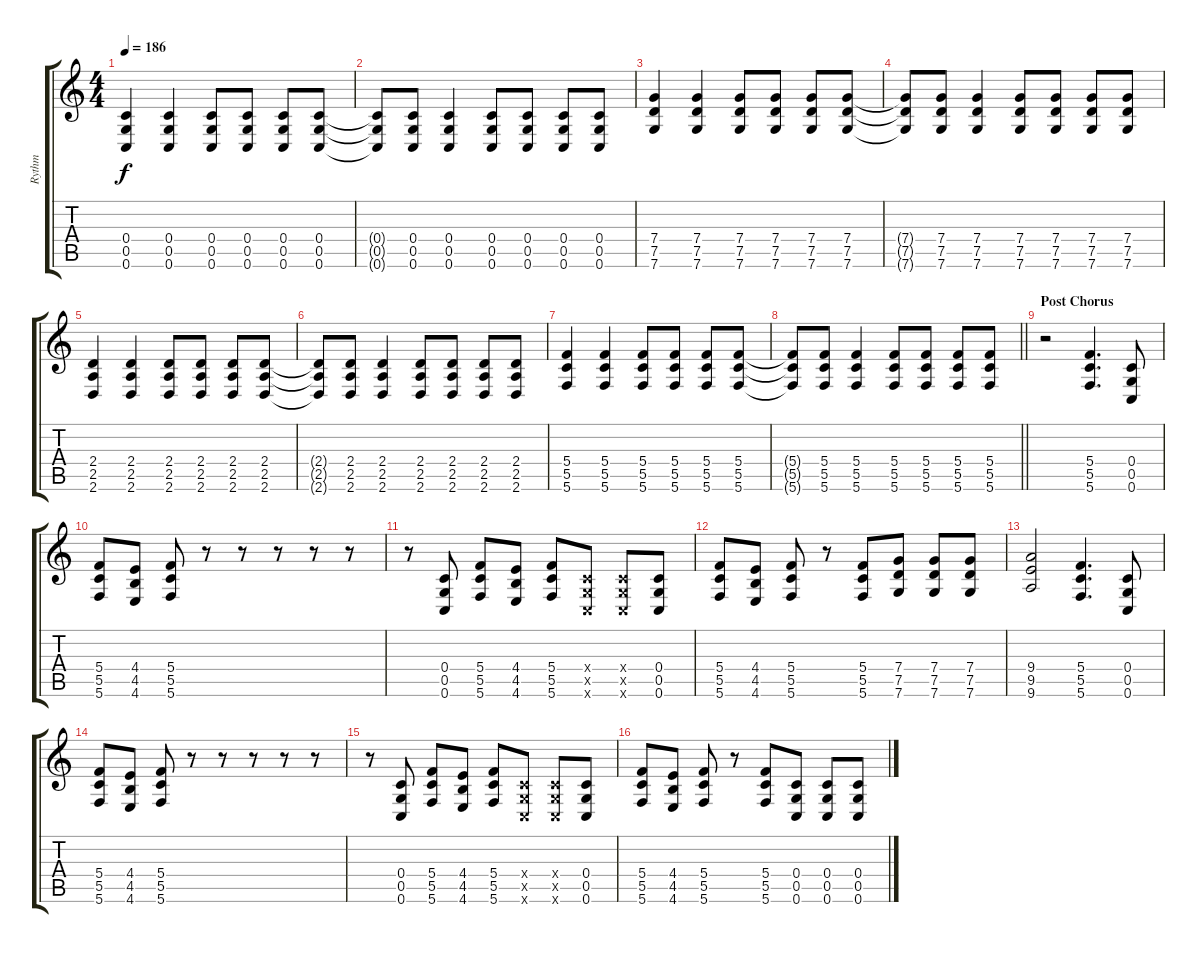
\track ("Rythm" "Rythm") {instrument overdrivenguitar}
\staff {score tabs}
\tuning (D4 A3 F3 C3 G2 C2) {hide}
\ts (4 4)
\tempo 186
\clef g2
\ks c
(0.4 0.5 0.6).4{dy f} (0.4 0.5 0.6).4 (0.4 0.5 0.6).8 (0.4 0.5 0.6).8 (0.4 0.5 0.6).8 (0.4 0.5 0.6).8 |
(0.4{t} 0.5{t} 0.6{t}).8 (0.4 0.5 0.6).8 (0.4 0.5 0.6).4 (0.4 0.5 0.6).8 (0.4 0.5 0.6).8 (0.4 0.5 0.6).8 (0.4 0.5 0.6).8 |
(7.4 7.5 7.6).4 (7.4 7.5 7.6).4 (7.4 7.5 7.6).8 (7.4 7.5 7.6).8 (7.4 7.5 7.6).8 (7.4 7.5 7.6).8 |
(7.4{t} 7.5{t} 7.6{t}).8 (7.4 7.5 7.6).8 (7.4 7.5 7.6).4 (7.4 7.5 7.6).8 (7.4 7.5 7.6).8 (7.4 7.5 7.6).8 (7.4 7.5 7.6).8 |
(2.4 2.5 2.6).4 (2.4 2.5 2.6).4 (2.4 2.5 2.6).8 (2.4 2.5 2.6).8 (2.4 2.5 2.6).8 (2.4 2.5 2.6).8 |
(2.4{t} 2.5{t} 2.6{t}).8 (2.4 2.5 2.6).8 (2.4 2.5 2.6).4 (2.4 2.5 2.6).8 (2.4 2.5 2.6).8 (2.4 2.5 2.6).8 (2.4 2.5 2.6).8 |
(5.4 5.5 5.6).4 (5.4 5.5 5.6).4 (5.4 5.5 5.6).8 (5.4 5.5 5.6).8 (5.4 5.5 5.6).8 (5.4 5.5 5.6).8 |
\barLineRight lightlight
(5.4{t} 5.5{t} 5.6{t}).8 (5.4 5.5 5.6).8 (5.4 5.5 5.6).4 (5.4 5.5 5.6).8 (5.4 5.5 5.6).8 (5.4 5.5 5.6).8 (5.4 5.5 5.6).8 |
\section ("" "Post Chorus")
r.2 (5.4 5.5 5.6).4{d} (0.4 0.5 0.6).8 |
(5.4 5.5 5.6).8 (4.4 4.5 4.6).8 (5.4 5.5 5.6).8 r.8 r.8 r.8 r.8 r.8 |
r.8 (0.4 0.5 0.6).8 (5.4 5.5 5.6).8 (4.4 4.5 4.6).8 (5.4 5.5 5.6).8 (0.4{x} 0.5{x} 0.6{x}).8 (0.4{x} 0.5{x} 0.6{x}).8 (0.4 0.5 0.6).8 |
(5.4 5.5 5.6).8 (4.4 4.5 4.6).8 (5.4 5.5 5.6).8 r.8 (5.4 5.5 5.6).8 (7.4 7.5 7.6).8 (7.4 7.5 7.6).8 (7.4 7.5 7.6).8 |
(9.4 9.5 9.6).2 (5.4 5.5 5.6).4{d} (0.4 0.5 0.6).8 |
(5.4 5.5 5.6).8 (4.4 4.5 4.6).8 (5.4 5.5 5.6).8 r.8 r.8 r.8 r.8 r.8 |
r.8 (0.4 0.5 0.6).8 (5.4 5.5 5.6).8 (4.4 4.5 4.6).8 (5.4 5.5 5.6).8 (0.4{x} 0.5{x} 0.6{x}).8 (0.4{x} 0.5{x} 0.6{x}).8 (0.4 0.5 0.6).8 |
(5.4 5.5 5.6).8 (4.4 4.5 4.6).8 (5.4 5.5 5.6).8 r.8 (5.4 5.5 5.6).8 (0.4 0.5 0.6).8 (0.4 0.5 0.6).8 (0.4 0.5 0.6).8
